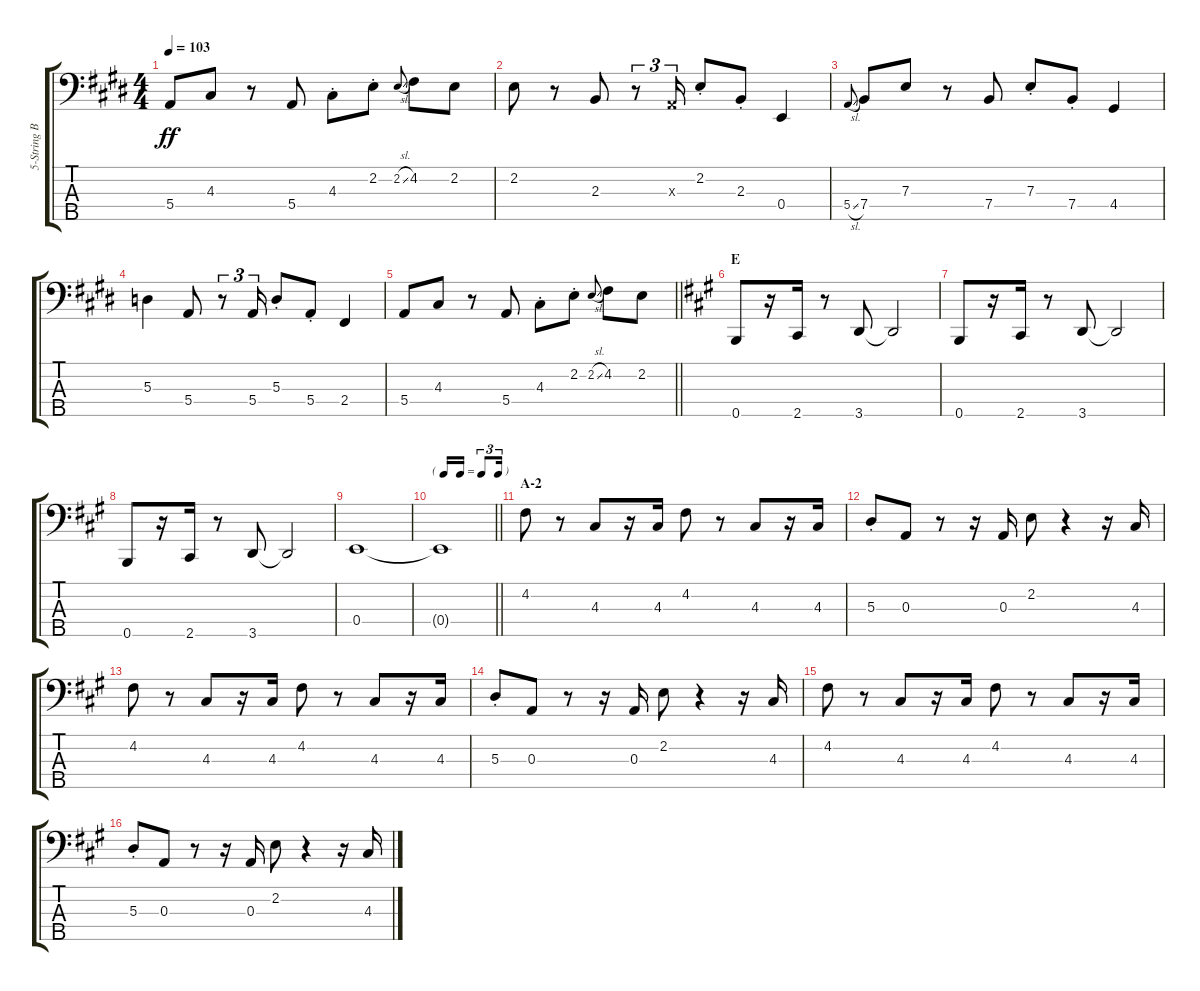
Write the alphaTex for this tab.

\track ("5-String Bass" "5-String B") {instrument electricbasspick}
\staff {score tabs}
\tuning (G2 D2 A1 E1 B0) {hide}
\ts (4 4)
\tempo 103
\clef f4
\ks e
5.4.8{dy ff} 4.3.8 r.8 5.4.8 4.3{st}.8 2.2{st}.8 2.2{sl}.8{gr onbeat} 4.2.8 2.2.8 |
2.2.8 r.8 2.3.8 r.8{tu (3 2)} 0.3{x}.16{tu (3 2)} 2.2{st}.8 2.3{st}.8 0.4.4 |
5.4{sl}.8{gr onbeat} 7.4.8 7.3.8 r.8 7.4.8 7.3{st}.8 7.4{st}.8 4.4.4 |
5.3.4 5.4.8 r.8{tu (3 2)} 5.4.16{tu (3 2)} 5.3{st}.8 5.4{st}.8 2.4.4 |
\barLineRight lightlight
5.4.8 4.3.8 r.8 5.4.8 4.3{st}.8 2.2{st}.8 2.2{sl}.8{gr onbeat} 4.2.8 2.2.8 |
\section ("" "E")
\ks a
0.5.8 r.16 2.5.16 r.8 3.5.8 3.5{t}.2 |
0.5.8 r.16 2.5.16 r.8 3.5.8 3.5{t}.2 |
0.5.8 r.16 2.5.16 r.8 3.5.8 3.5{t}.2 |
0.4.1 |
\tf triplet16th
\barLineRight lightlight
0.4{t}.1 |
\section ("" "A-2")
4.2.8 r.8 4.3.8 r.16 4.3.16 4.2.8 r.8 4.3.8 r.16 4.3.16 |
5.3{st}.8 0.3.8 r.8 r.16 0.3.16 2.2.8 r.4 r.16 4.3.16 |
4.2.8 r.8 4.3.8 r.16 4.3.16 4.2.8 r.8 4.3.8 r.16 4.3.16 |
5.3{st}.8 0.3.8 r.8 r.16 0.3.16 2.2.8 r.4 r.16 4.3.16 |
4.2.8 r.8 4.3.8 r.16 4.3.16 4.2.8 r.8 4.3.8 r.16 4.3.16 |
5.3{st}.8 0.3.8 r.8 r.16 0.3.16 2.2.8 r.4 r.16 4.3.16
